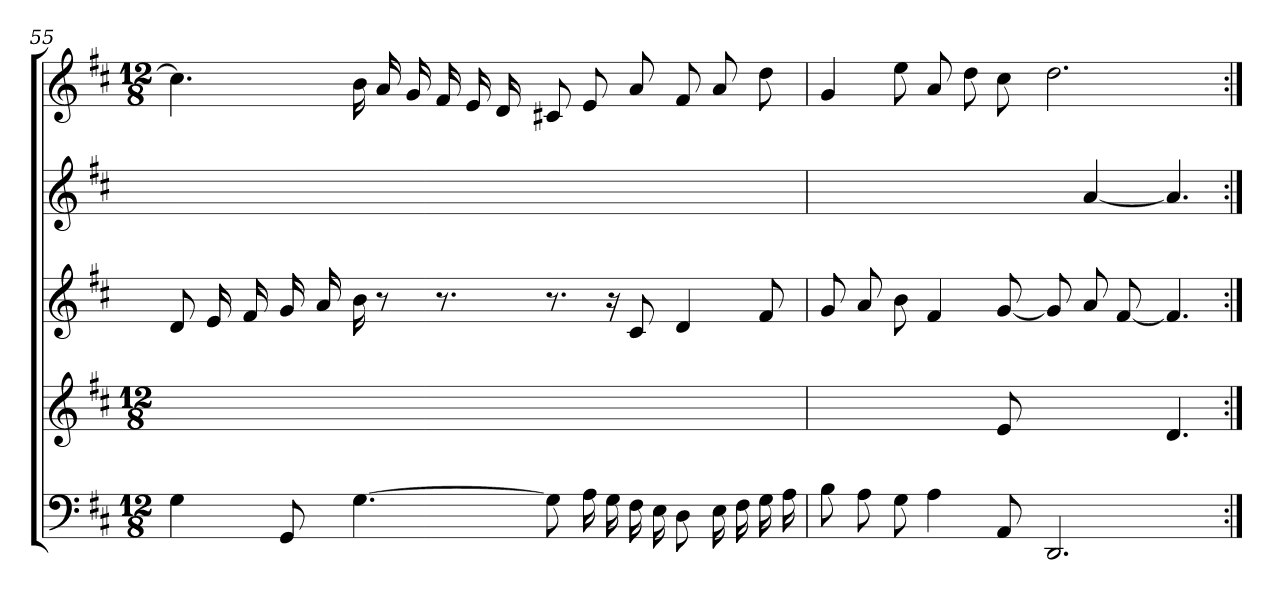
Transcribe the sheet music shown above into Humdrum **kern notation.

**kern	**kern	**kern	**kern	**kern
*part5	*part4	*part3	*part2	*part1
*staff5	*staff4	*staff3	*staff2	*staff1
*clefF4	*clefG2	*clefG2	*clefG2	*clefG2
*k[f#c#]	*k[f#c#]	*k[f#c#]	*k[f#c#]	*k[f#c#]
*D:	*D:	*	*	*D:
*M12/8	*M12/8	*	*	*M12/8
=55	=55	=55	=55	=55
4G	1.ryy	8d	1.ryy	4.cc]
.	.	16e	.	.
.	.	16f#	.	.
8GG	.	16g	.	.
.	.	16a	.	.
[4.G	.	16b	.	16b
.	.	8r	.	16a
.	.	.	.	16g
.	.	8.r	.	16f#
.	.	.	.	16e
.	.	.	.	16d
8G]	.	8.r	.	8c#X
16A	.	.	.	8e
16G	.	16r	.	.
16F#	.	8c#	.	8a
16E	.	.	.	.
8D	.	4d	.	8f#
16E	.	.	.	8a
16F#	.	.	.	.
16G	.	8f#	.	8dd
16A	.	.	.	.
=56	=56	=56	=56	=56
8B	4.ryy	8g	2.ryy	4g
8A	.	8a	.	.
8G	.	8b	.	8ee
4A	8ryy	4f#	.	8a
.	8ryy	.	.	8dd
8AA	8e	[8g	.	8cc#
2.DD	4.ryy	8g]	8ryy	2.dd
.	.	8a	[4a	.
.	.	[8f#	.	.
.	4.d	4.f#]	4.a]	.
=:|!	=:|!	=:|!	=:|!	=:|!
*-	*-	*-	*-	*-
